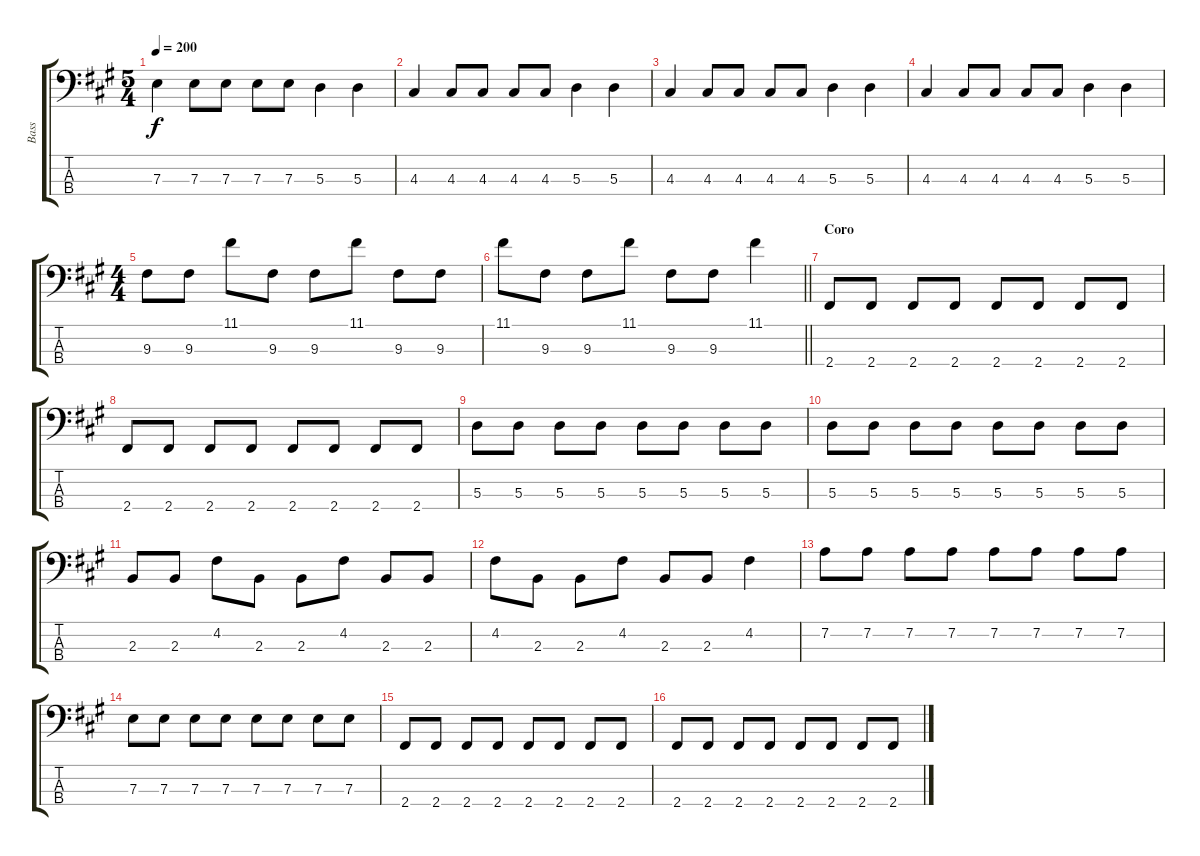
\track ("Bass" "Bass") {instrument electricbassfinger}
\staff {score tabs}
\tuning (G2 D2 A1 E1) {hide}
\ts (5 4)
\tempo 200
\clef f4
\ks f#minor
7.3.4{dy f} 7.3.8 7.3.8 7.3.8 7.3.8 5.3.4 5.3.4 |
4.3.4 4.3.8 4.3.8 4.3.8 4.3.8 5.3.4 5.3.4 |
4.3.4 4.3.8 4.3.8 4.3.8 4.3.8 5.3.4 5.3.4 |
4.3.4 4.3.8 4.3.8 4.3.8 4.3.8 5.3.4 5.3.4 |
\ts (4 4)
9.3.8 9.3.8 11.1.8 9.3.8 9.3.8 11.1.8 9.3.8 9.3.8 |
\barLineRight lightlight
11.1.8 9.3.8 9.3.8 11.1.8 9.3.8 9.3.8 11.1.4 |
\section ("" "Coro")
2.4.8 2.4.8 2.4.8 2.4.8 2.4.8 2.4.8 2.4.8 2.4.8 |
2.4.8 2.4.8 2.4.8 2.4.8 2.4.8 2.4.8 2.4.8 2.4.8 |
5.3.8 5.3.8 5.3.8 5.3.8 5.3.8 5.3.8 5.3.8 5.3.8 |
5.3.8 5.3.8 5.3.8 5.3.8 5.3.8 5.3.8 5.3.8 5.3.8 |
2.3.8 2.3.8 4.2.8 2.3.8 2.3.8 4.2.8 2.3.8 2.3.8 |
4.2.8 2.3.8 2.3.8 4.2.8 2.3.8 2.3.8 4.2.4 |
7.2.8 7.2.8 7.2.8 7.2.8 7.2.8 7.2.8 7.2.8 7.2.8 |
7.3.8 7.3.8 7.3.8 7.3.8 7.3.8 7.3.8 7.3.8 7.3.8 |
2.4.8 2.4.8 2.4.8 2.4.8 2.4.8 2.4.8 2.4.8 2.4.8 |
2.4.8 2.4.8 2.4.8 2.4.8 2.4.8 2.4.8 2.4.8 2.4.8
